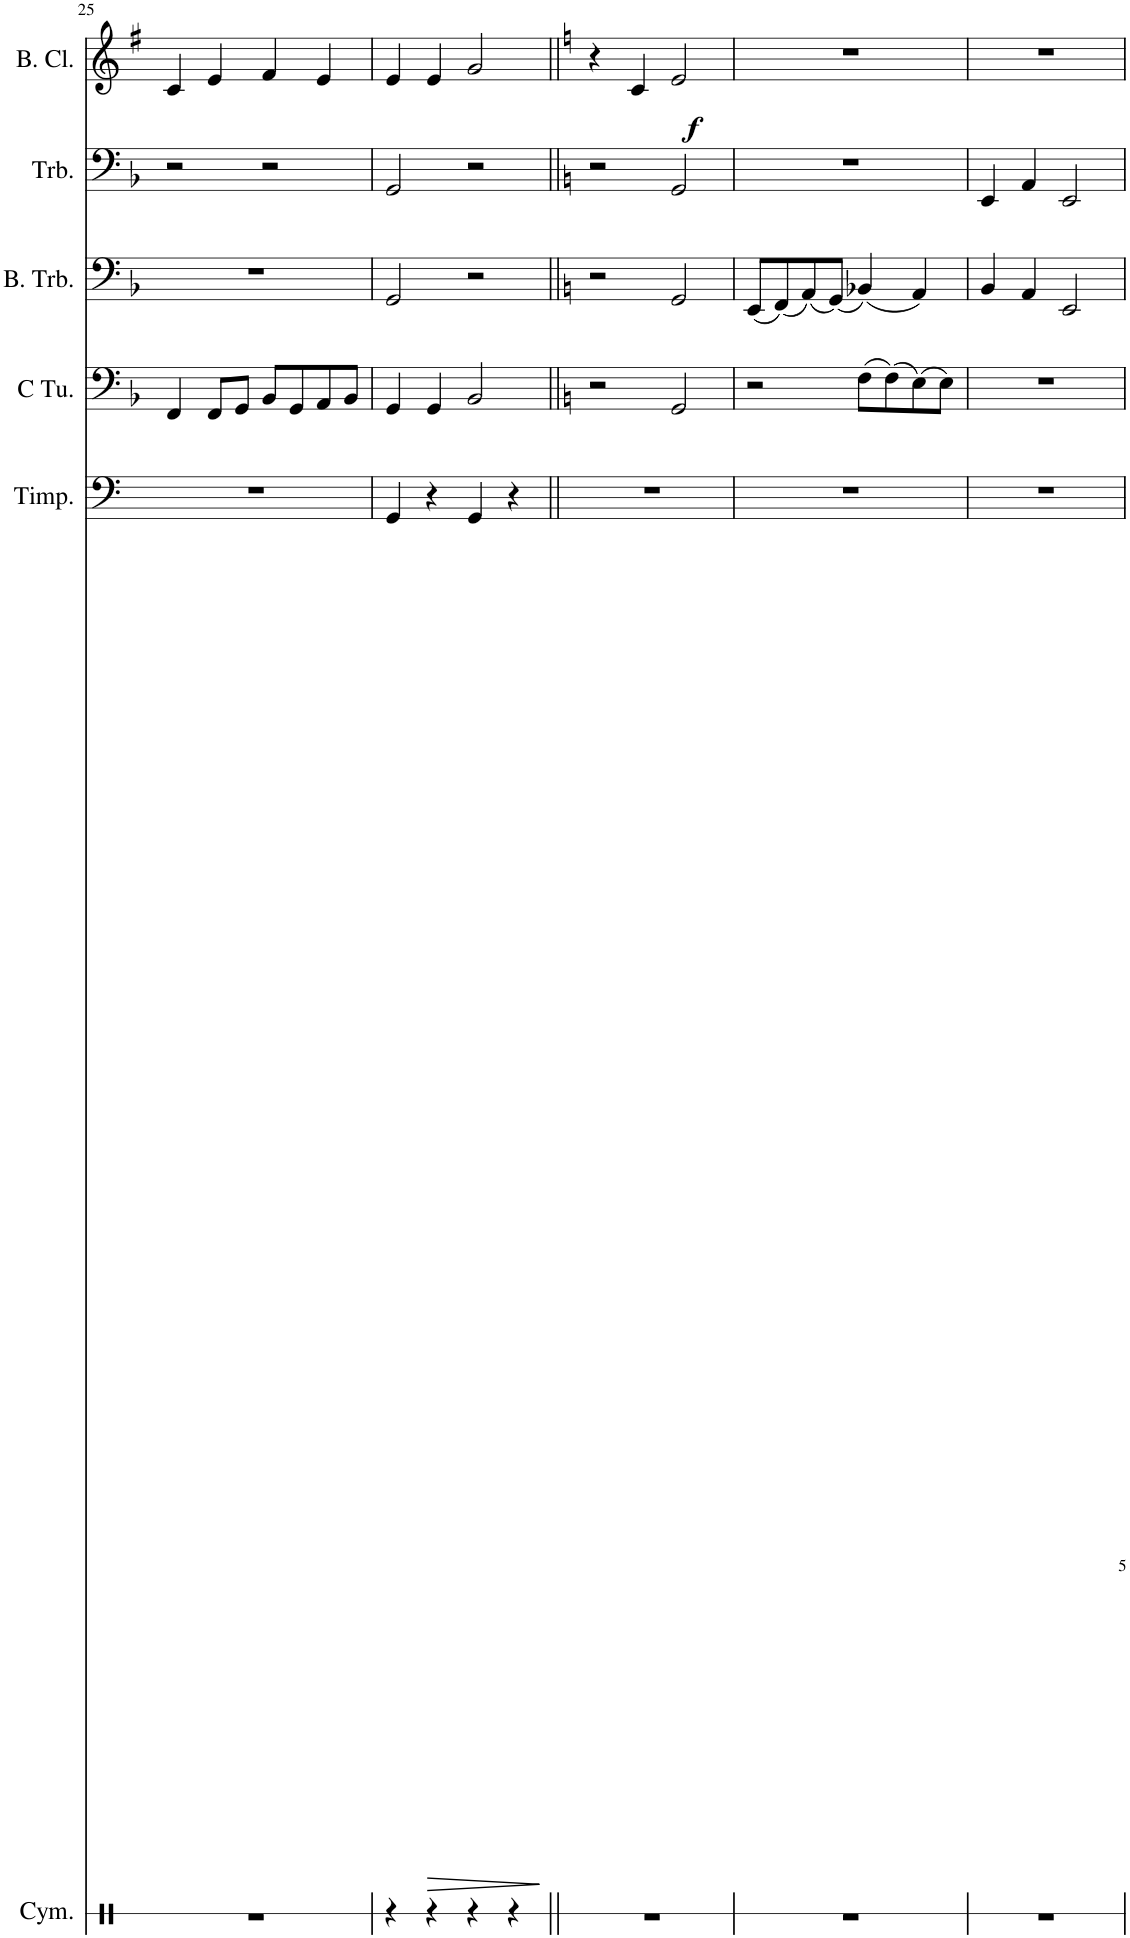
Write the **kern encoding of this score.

**kern	**kern	**dynam	**kern	**kern	**kern	**kern	**dynam
*part6	*part5	*part5	*part4	*part3	*part2	*part1	*part1
*staff6	*staff5	*staff5	*staff4	*staff3	*staff2	*staff1	*staff1
*I"Cymbal	*I"Timpani	*	*I"C Tuba	*I"Bass Trombone	*I"Trombone	*I"Bass Clarinet	*
*I'Cym.	*I'Timp.	*	*I'C Tu.	*I'B. Trb.	*I'Trb.	*I'B. Cl.	*
!!LO:PB:g=z
*clefX	*clefF4	*	*clefF4	*clefF4	*clefF4	*clefG2	*
*	*	*	*	*	*	*Trd8c14	*
*k[]	*k[]	*	*k[b-]	*k[b-]	*k[b-]	*k[f#]	*
*M4/4	*M4/4	*	*M4/4	*M4/4	*M4/4	*M4/4	*
=25	=25	=25	=25	=25	=25	=25	=25
1r	1r	.	4FF/	1r	2r	4c/	.
.	.	.	8FF/L	.	.	4e/	.
.	.	.	8GG/J	.	.	.	.
.	.	.	8BB-/L	.	2r	4f#/	.
.	.	.	8GG/	.	.	.	.
.	.	.	8AA/	.	.	4e/	.
.	.	.	8BB-/J	.	.	.	.
=26	=26	=26	=26	=26	=26	=26	=26
4r	4GG/	.	4GG/	2GG/	2GG/	4e/	.
!	!	!LO:HP:b	!	!	!	!	!
4r	4r	>	4GG/	.	.	4e/	.
4r	4GG/	.	2BB-/	2r	2r	2g/	.
4r	4r	.	.	.	.	.	.
.	.	]	.	.	.	.	.
=27||	=27||	=27||	=27||	=27||	=27||	=27||	=27||
*	*	*	*k[]	*k[]	*k[]	*k[]	*
1r	1r	.	2r	2r	2r	4r	.
!	!	!	!	!	!	!	!LO:DY:b
.	.	.	.	.	.	4c/	f
.	.	.	2GG/	2GG/	2GG/	2e/	.
=28	=28	=28	=28	=28	=28	=28	=28
1r	1r	.	2r	(8EE/L	1r	1r	.
.	.	.	.	(8FF/)	.	.	.
.	.	.	.	(8AA/)	.	.	.
.	.	.	.	(8GG/J)	.	.	.
.	.	.	(8F\L	(4BB-X/)	.	.	.
.	.	.	(8F\)	.	.	.	.
.	.	.	(8E\)	4AA/)	.	.	.
.	.	.	8E\J)	.	.	.	.
=29	=29	=29	=29	=29	=29	=29	=29
1r	1r	.	1r	4BB/	4EE/	1r	.
.	.	.	.	4AA/	4AA/	.	.
.	.	.	.	2EE/	2EE/	.	.
=	=	=	=	=	=	=	=
*-	*-	*-	*-	*-	*-	*-	*-
